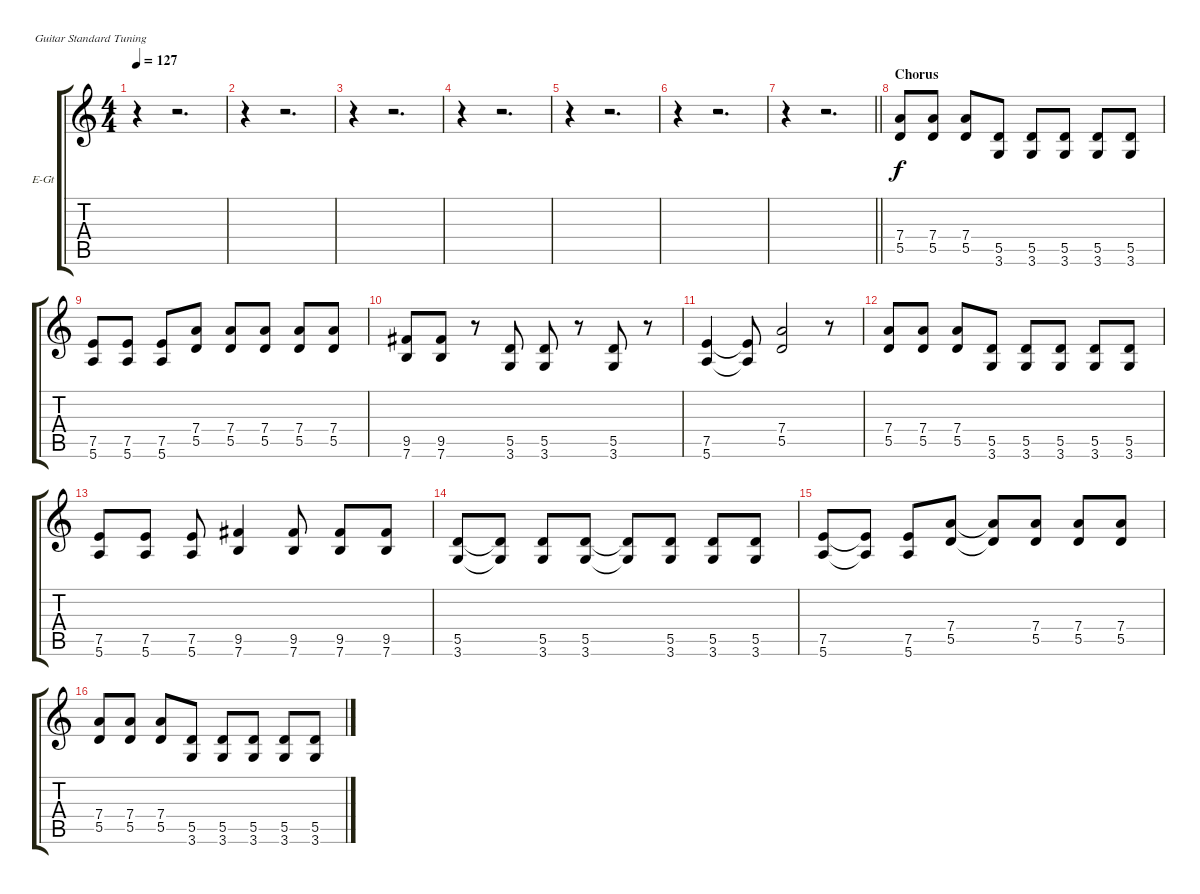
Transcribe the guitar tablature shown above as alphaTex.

\bracketExtendMode groupsimilarinstruments
\firstSystemTrackNameOrientation horizontal
\otherSystemsTrackNameOrientation horizontal
\track ("Track 4" "E-Gt") {instrument distortionguitar}
\staff {score tabs}
\tuning (E4 B3 G3 D3 A2 E2)
\ts (4 4)
\tempo 127
\clef g2
\ks c
r.4{dy f} r.2{d} |
r.4 r.2{d} |
r.4 r.2{d} |
r.4 r.2{d} |
r.4 r.2{d} |
r.4 r.2{d} |
\barLineRight lightlight
r.4 r.2{d} |
\section ("" "Chorus")
(7.4 5.5).8 (7.4 5.5).8 (7.4 5.5).8 (5.5 3.6).8 (5.5 3.6).8 (5.5 3.6).8 (5.5 3.6).8 (5.5 3.6).8 |
(7.5 5.6).8 (7.5 5.6).8 (7.5 5.6).8 (7.4 5.5).8 (7.4 5.5).8 (7.4 5.5).8 (7.4 5.5).8 (7.4 5.5).8 |
(9.5 7.6).8 (9.5 7.6).8 r.8 (5.5 3.6).8 (5.5 3.6).8 r.8 (5.5 3.6).8 r.8 |
(7.5 5.6).4 (7.5{t} 5.6{t}).8 (7.4 5.5).2 r.8 |
(7.4 5.5).8 (7.4 5.5).8 (7.4 5.5).8 (5.5 3.6).8 (5.5 3.6).8 (5.5 3.6).8 (5.5 3.6).8 (5.5 3.6).8 |
(7.5 5.6).8 (7.5 5.6).8 (7.5 5.6).8 (9.5 7.6).4 (9.5 7.6).8 (9.5 7.6).8 (9.5 7.6).8 |
(5.5 3.6).8 (5.5{t} 3.6{t}).8 (5.5 3.6).8 (5.5 3.6).8 (5.5{t} 3.6{t}).8 (5.5 3.6).8 (5.5 3.6).8 (5.5 3.6).8 |
(7.5 5.6).8 (7.5{t} 5.6{t}).8 (7.5 5.6).8 (7.4 5.5).8 (7.4{t} 5.5{t}).8 (7.4 5.5).8 (7.4 5.5).8 (7.4 5.5).8 |
(7.4 5.5).8 (7.4 5.5).8 (7.4 5.5).8 (5.5 3.6).8 (5.5 3.6).8 (5.5 3.6).8 (5.5 3.6).8 (5.5 3.6).8
